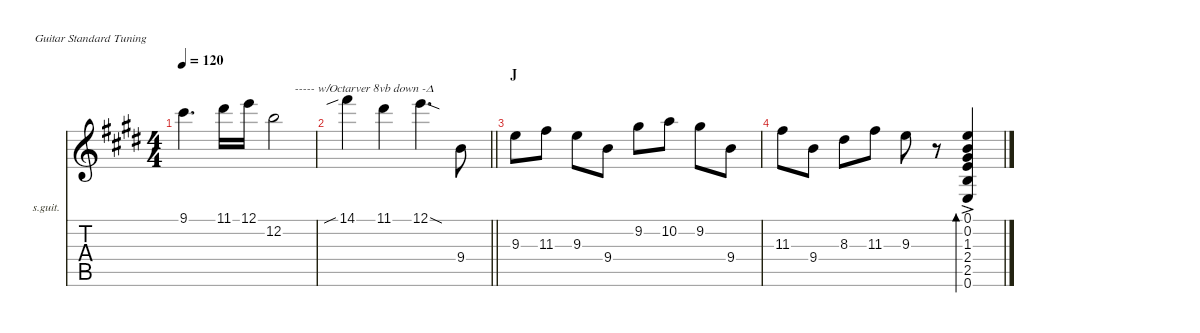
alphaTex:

\hideDynamics
\bracketExtendMode nobrackets
\firstSystemTrackNameOrientation horizontal
\otherSystemsTrackNameOrientation horizontal
\track ("A.Guitar 2" "s.guit.") {instrument acousticguitarsteel}
\staff {score tabs}
\tuning (E4 B3 G3 D3 A2 E2)
\ts (4 4)
\tempo 120
\clef g2
\ks e
9.1{acc #}.4{d dy f} 11.1{acc #}.16 12.1{acc forcenatural}.16 12.2{acc forcenatural}.2{txt "       ----- w/Octarver 8vb down -Δ"} |
\barLineRight lightlight
14.1{sib acc #}.4 11.1{acc #}.4 12.1{sod acc forcenatural}.4{d} 9.4{acc forcenatural}.8 |
\section ("" "J")
9.3{acc forcenatural}.8 11.3{acc #}.8 9.3{acc forcenatural}.8 9.4{acc forcenatural}.8 9.2{acc #}.8 10.2{acc forcenatural}.8 9.2{acc #}.8 9.4{acc forcenatural}.8 |
11.3{acc #}.8 9.4{acc forcenatural}.8 8.3{acc #}.8 11.3{acc #}.8 9.3{acc forcenatural}.8 r.8 (0.1{ac acc forcenatural} 0.2{ac acc forcenatural} 1.3{ac acc #} 2.4{ac acc forcenatural} 2.5{ac acc forcenatural} 0.6{ac acc forcenatural}).4{bd 30}
